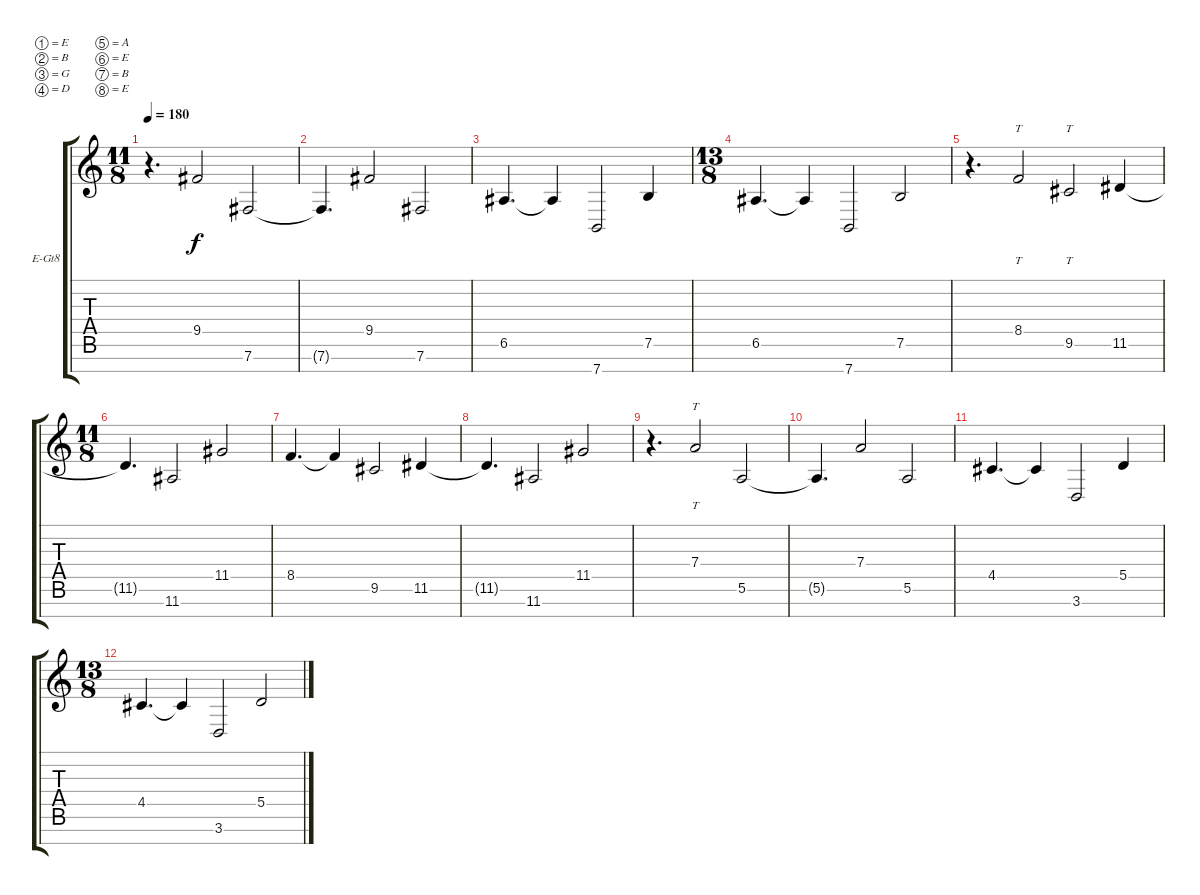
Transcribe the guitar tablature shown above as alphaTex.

\defaultSystemsLayout 4
\bracketExtendMode groupsimilarinstruments
\firstSystemTrackNameOrientation horizontal
\otherSystemsTrackNameOrientation horizontal
\track ("Guitar 2" "E-Gt8") {instrument electricguitarclean}
\staff {score tabs}
\tuning (E4 B3 G3 D3 A2 E2 B1 E1)
\ts (11 8)
\tempo 180
\clef g2
\ks c
r.4{d dy f} 9.5.2 7.7.2 |
7.7{t}.4{d} 9.5.2 7.7.2 |
6.6.4{d} 6.6{t}.4 7.8.2 7.6.4 |
\ts (13 8)
6.6.4{d} 6.6{t}.4 7.8.2 7.6.2 |
r.4{d} 8.5.2{tt} 9.6.2{tt} 11.6.4 |
\ts (11 8)
11.6{t}.4{d} 11.7.2 11.5.2 |
8.5.4{d} 8.5{t}.4 9.6.2 11.6.4 |
11.6{t}.4{d} 11.7.2 11.5.2 |
r.4{d} 7.4.2{tt} 5.6.2 |
5.6{t}.4{d} 7.4.2 5.6.2 |
4.5.4{d} 4.5{t}.4 3.7.2 5.5.4 |
\ts (13 8)
4.5.4{d} 4.5{t}.4 3.7.2 5.5.2
